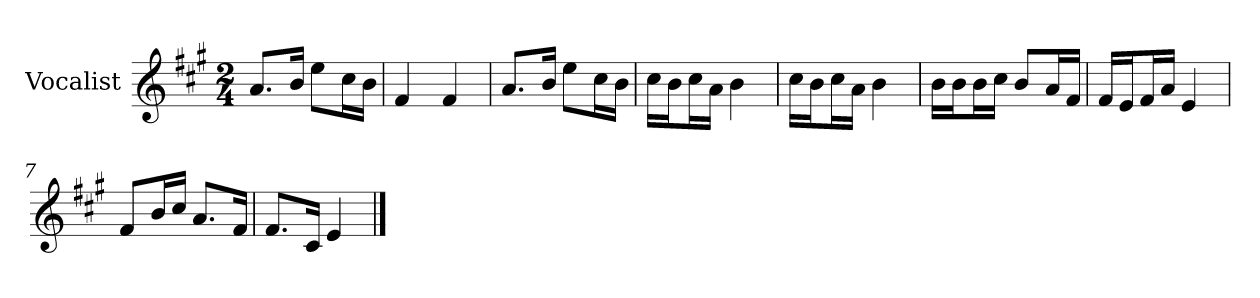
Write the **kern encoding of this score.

**kern
*part1
*staff1
*I"Vocalist
*k[f#c#g#]
*A:
*M2/4
=
8.aL
16bJk
8eeL
16cc#L
16bJJ
=1
4f#
4f#
=2
8.aL
16bJk
8eeL
16cc#L
16bJJ
=3
16cc#LL
16bJ
16cc#L
16aJJ
4b
=4
16cc#LL
16bJ
16cc#L
16aJJ
4b
=5
16bLL
16bJ
16bL
16cc#JJ
8bL
16aL
16f#JJ
=6
16f#LL
16eJ
16f#L
16aJJ
4e
=7
8f#L
16bL
16cc#JJ
8.aL
16f#Jk
=8
8.f#L
16c#Jk
4e
==
*-
